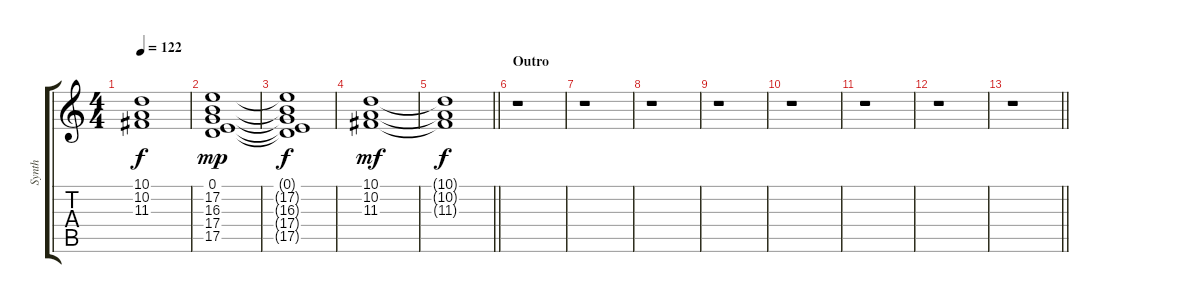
\track ("Synth" "Synth") {instrument synthstrings1}
\staff {score tabs}
\tuning (E4 B3 G3 D3 A2 E2) {hide}
\ts (4 4)
\tempo 122
\clef g2
\ks c
(10.1{t} 10.2{t} 11.3{t}).1{dy f} |
(0.1 17.2 16.3 17.4 17.5).1{dy mp} |
(0.1{t} 17.2{t} 16.3{t} 17.4{t} 17.5{t}).1{dy f} |
(10.1 10.2 11.3).1{dy mf} |
\barLineRight lightlight
(10.1{t} 10.2{t} 11.3{t}).1{dy f} |
\section ("" "Outro")
r.1 |
r.1 |
r.1 |
r.1 |
r.1 |
r.1 |
r.1 |
\barLineRight lightlight
r.1
